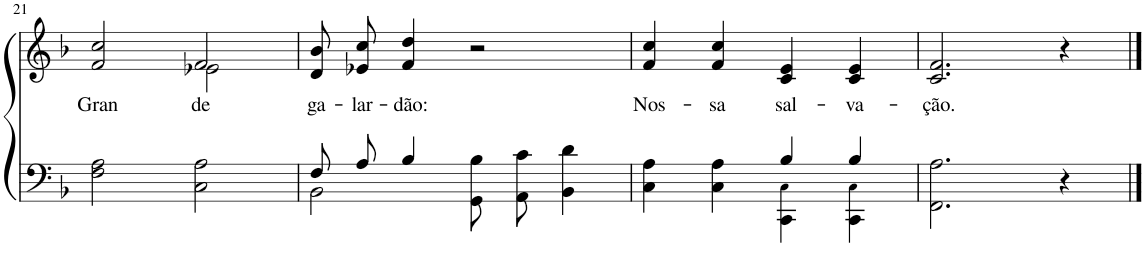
**kern	**kern	**text
*part2	*part1	*part1
*staff2	*staff1	*staff1
*I"Parte III e IV	*I"Parte I e II	*
!!LO:PB:g=z
*clefF4	*clefG2	*
*Trd-1c-2	*Trd-1c-2	*
*k[b-]	*k[b-]	*
*M4/4	*M4/4	*
=21	=21	=21
!	!	!LO:LY:b
*	*^	*
2F\ 2A\	2f/ 2cc/	2ryy	Gran-
!	!	!	!LO:LY:b
2C\ 2A\	2f/	2e-X\	-de
=22	=22	=22	=22
*^	*	*	*
!	!	!	!	!LO:LY:b
*	*	*v	*v	*
8F/L	2BB-\	8d/ 8b-/L	ga-
!	!	!	!LO:LY:b
8A/J	.	8e-X/ 8cc/J	-lar-
!	!	!	!LO:LY:b
4B-/	.	4f/ 4dd/	-dão:
2ryy	8GG\ 8B-\L	2r	.
.	8AA\ 8c\J	.	.
.	4BB-\ 4d\	.	.
=23	=23	=23	=23
!	!	!	!LO:LY:b
2ryy	4C\ 4A\	4f/ 4cc/	Nos-
!	!	!	!LO:LY:b
.	4C\ 4A\	4f/ 4cc/	-sa
!	!	!	!LO:LY:b
4B-/	4CC\ 4C!\	4c/ 4e/	sal-
!	!	!	!LO:LY:b
4B-/	4CC\ 4C!\	4c/ 4e/	-va-
=24	=24	=24	=24
!	!	!	!LO:LY:b
*v	*v	*	*
2.FF\ 2.A\	2.c/ 2.f/	-ção.
4r	4r	.
==	==	==
*-	*-	*-
